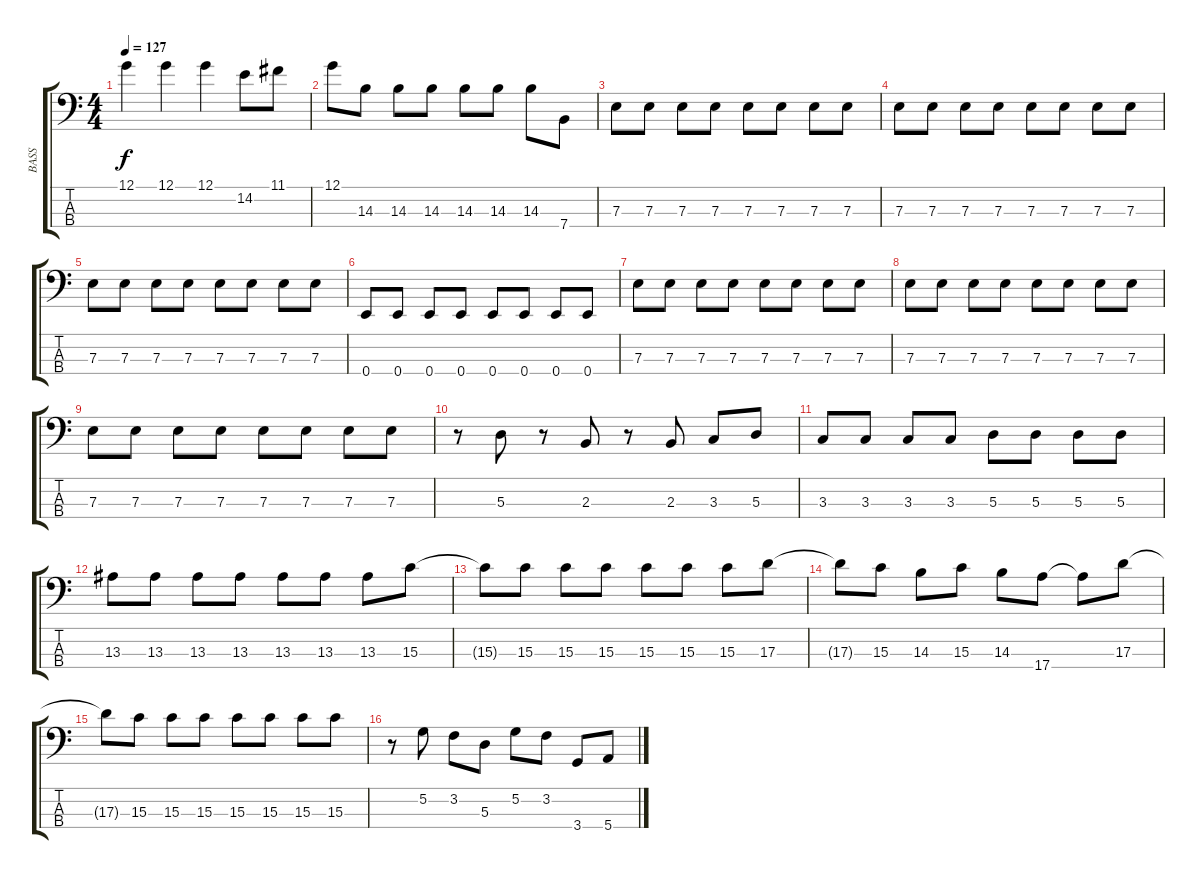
\track ("BASS" "BASS") {instrument electricbassfinger}
\staff {score tabs}
\tuning (G2 D2 A1 E1) {hide}
\ts (4 4)
\tempo 127
\clef f4
\ks c
12.1.4{dy f} 12.1.4 12.1.4 14.2.8 11.1.8 |
12.1.8 14.3.8 14.3.8 14.3.8 14.3.8 14.3.8 14.3.8 7.4.8 |
7.3.8 7.3.8 7.3.8 7.3.8 7.3.8 7.3.8 7.3.8 7.3.8 |
7.3.8 7.3.8 7.3.8 7.3.8 7.3.8 7.3.8 7.3.8 7.3.8 |
7.3.8 7.3.8 7.3.8 7.3.8 7.3.8 7.3.8 7.3.8 7.3.8 |
0.4.8 0.4.8 0.4.8 0.4.8 0.4.8 0.4.8 0.4.8 0.4.8 |
7.3.8 7.3.8 7.3.8 7.3.8 7.3.8 7.3.8 7.3.8 7.3.8 |
7.3.8 7.3.8 7.3.8 7.3.8 7.3.8 7.3.8 7.3.8 7.3.8 |
7.3.8 7.3.8 7.3.8 7.3.8 7.3.8 7.3.8 7.3.8 7.3.8 |
r.8 5.3.8 r.8 2.3.8 r.8 2.3.8 3.3.8 5.3.8 |
3.3.8 3.3.8 3.3.8 3.3.8 5.3.8 5.3.8 5.3.8 5.3.8 |
13.3.8 13.3.8 13.3.8 13.3.8 13.3.8 13.3.8 13.3.8 15.3.8 |
15.3{t}.8 15.3.8 15.3.8 15.3.8 15.3.8 15.3.8 15.3.8 17.3.8 |
17.3{t}.8 15.3.8 14.3.8 15.3.8 14.3.8 17.4.8 17.4{t}.8 17.3.8 |
17.3{t}.8 15.3.8 15.3.8 15.3.8 15.3.8 15.3.8 15.3.8 15.3.8 |
r.8 5.2.8 3.2.8 5.3.8 5.2.8 3.2.8 3.4.8 5.4.8
